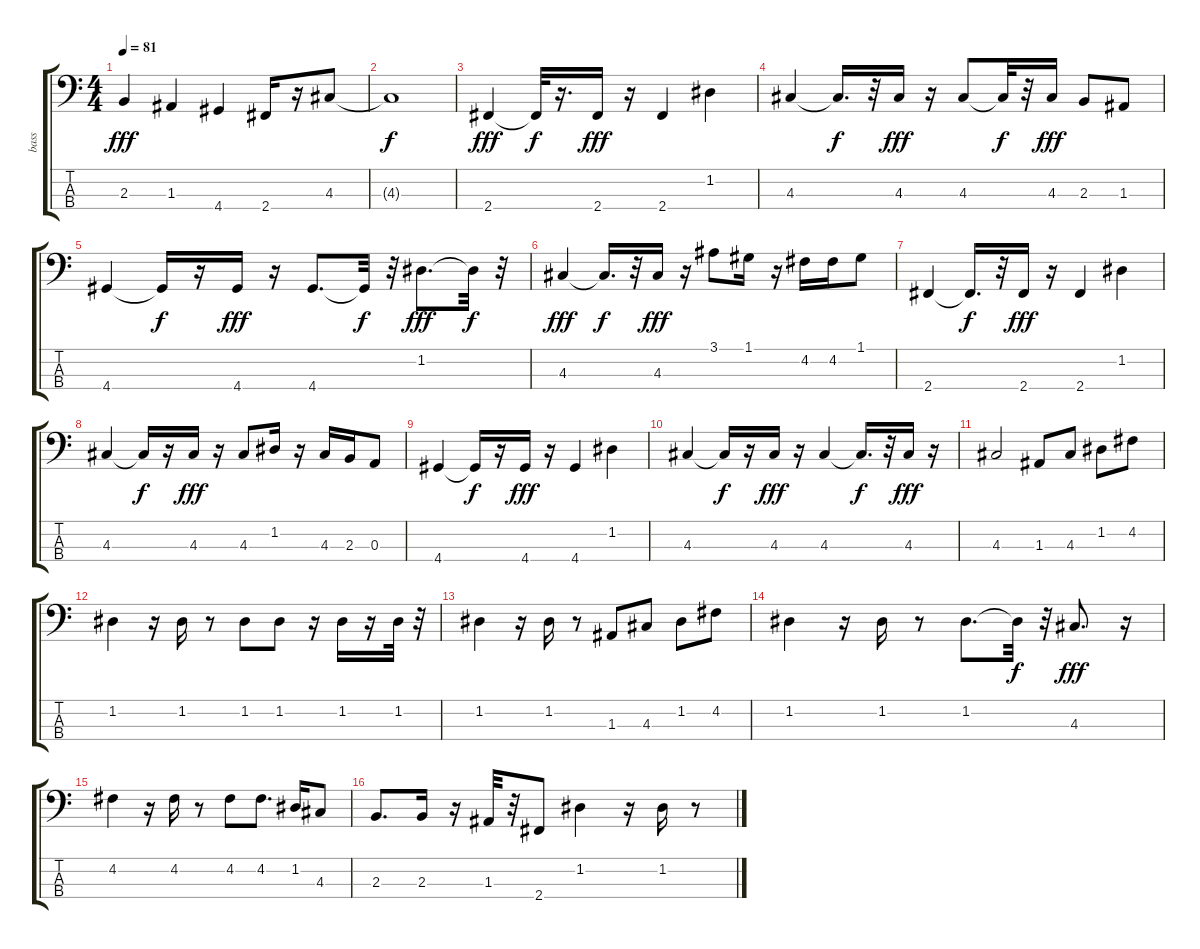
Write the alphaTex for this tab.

\track ("bass    " "bass    ") {instrument fretlessbass}
\staff {score tabs}
\tuning (G2 D2 A1 E1) {hide}
\ts (4 4)
\tempo 81
\clef f4
\ks c
2.3.4{dy fff} 1.3.4 4.4.4 2.4.16 r.16 4.3.8 |
4.3{t}.1{dy f} |
2.4.4{dy fff} 2.4{t}.32{dy f} r.16{d} 2.4.16{dy fff} r.16 2.4.4 1.2.4 |
4.3.4 4.3{t}.16{d dy f} r.32 4.3.16{dy fff} r.16 4.3.8 4.3{t}.32{dy f} r.32 4.3.16{dy fff} 2.3.8 1.3.8 |
4.4.4 4.4{t}.16{dy f} r.16 4.4.16{dy fff} r.16 4.4.8{d} 4.4{t}.32{dy f} r.32 1.2.8{d dy fff} 1.2{t}.32{dy f} r.32 |
4.3.4{dy fff} 4.3{t}.16{d dy f} r.32 4.3.16{dy fff} r.16 3.1.8 1.1.16 r.16 4.2.16 4.2.16 1.1.8 |
2.4.4 2.4{t}.16{d dy f} r.32 2.4.16{dy fff} r.16 2.4.4 1.2.4 |
4.3.4 4.3{t}.16{dy f} r.16 4.3.16{dy fff} r.16 4.3.8 1.2.16 r.16 4.3.16 2.3.16 0.3.8 |
4.4.4 4.4{t}.16{dy f} r.16 4.4.16{dy fff} r.16 4.4.4 1.2.4 |
4.3.4 4.3{t}.16{dy f} r.16 4.3.16{dy fff} r.16 4.3.4 4.3{t}.16{d dy f} r.32 4.3.16{dy fff} r.16 |
4.3.2 1.3.8 4.3.8 1.2.8 4.2.8 |
1.2.4 r.16 1.2.16 r.8 1.2.8 1.2.8 r.16 1.2.16 r.16 1.2.32 r.32 |
1.2.4 r.16 1.2.16 r.8 1.3.8 4.3.8 1.2.8 4.2.8 |
1.2.4 r.16 1.2.16 r.8 1.2.8{d} 1.2{t}.32{dy f} r.32 4.3.8{d dy fff} r.16 |
4.2.4 r.16 4.2.16 r.8 4.2.8 4.2.8{d} 1.2.16 4.3.8 |
2.3.8{d} 2.3.16 r.16 1.3.32 r.32 2.4.8 1.2.4 r.16 1.2.16 r.8
